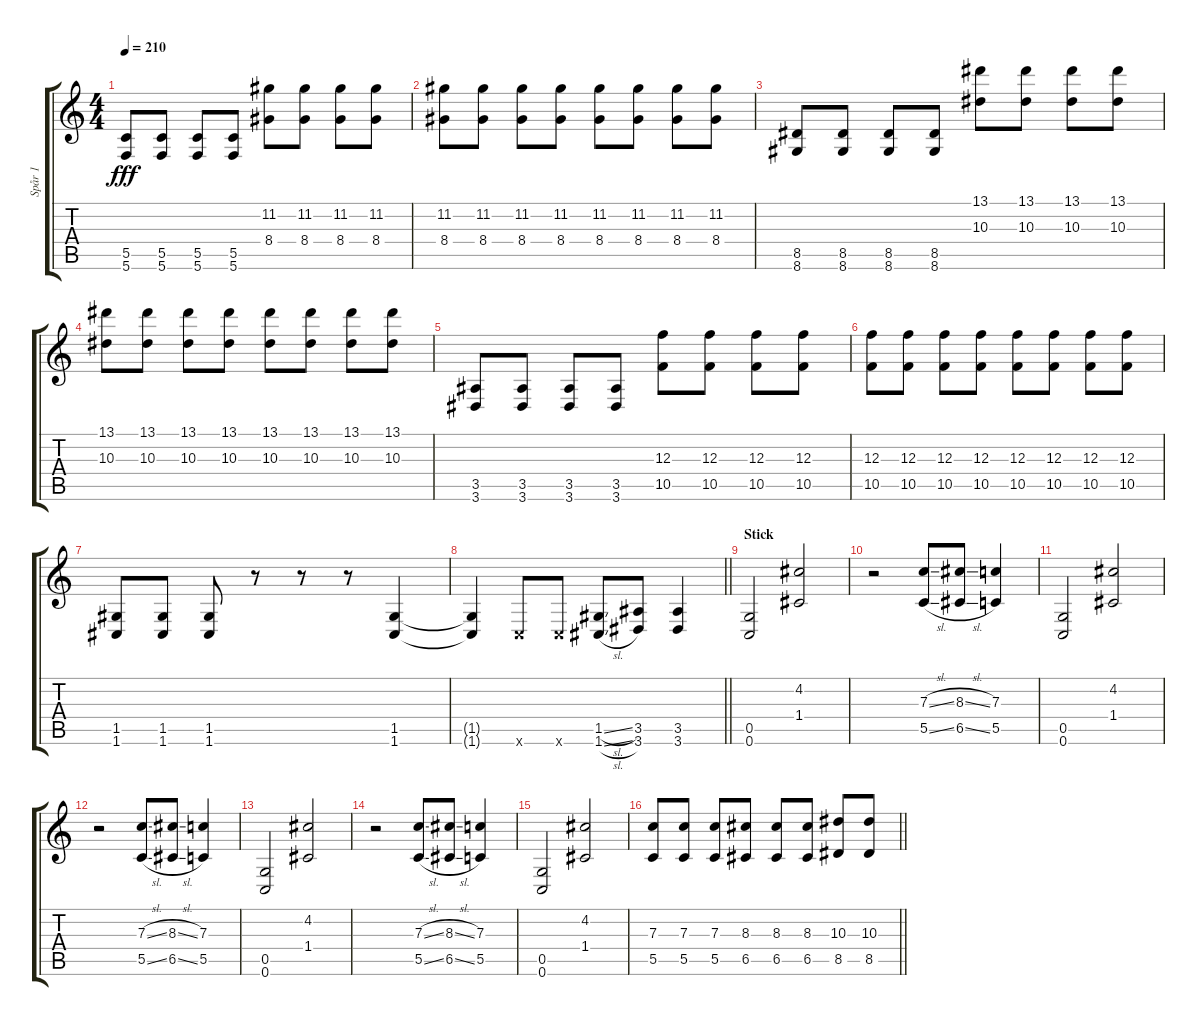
\track ("Spår 1" "Spår 1") {instrument distortionguitar}
\staff {score tabs}
\tuning (D4 A3 F3 C3 G2 C2) {hide}
\ts (4 4)
\tempo 210
\clef g2
\ks c
(5.5 5.6).8{dy fff} (5.5 5.6).8 (5.5 5.6).8 (5.5 5.6).8 (11.2 8.4).8 (11.2 8.4).8 (11.2 8.4).8 (11.2 8.4).8 |
(11.2 8.4).8 (11.2 8.4).8 (11.2 8.4).8 (11.2 8.4).8 (11.2 8.4).8 (11.2 8.4).8 (11.2 8.4).8 (11.2 8.4).8 |
(8.5 8.6).8 (8.5 8.6).8 (8.5 8.6).8 (8.5 8.6).8 (13.1 10.3).8 (13.1 10.3).8 (13.1 10.3).8 (13.1 10.3).8 |
(13.1 10.3).8 (13.1 10.3).8 (13.1 10.3).8 (13.1 10.3).8 (13.1 10.3).8 (13.1 10.3).8 (13.1 10.3).8 (13.1 10.3).8 |
(3.5 3.6).8 (3.5 3.6).8 (3.5 3.6).8 (3.5 3.6).8 (12.3 10.5).8 (12.3 10.5).8 (12.3 10.5).8 (12.3 10.5).8 |
(12.3 10.5).8 (12.3 10.5).8 (12.3 10.5).8 (12.3 10.5).8 (12.3 10.5).8 (12.3 10.5).8 (12.3 10.5).8 (12.3 10.5).8 |
(1.5 1.6).8 (1.5 1.6).8 (1.5 1.6).8 r.8 r.8 r.8 (1.5 1.6).4 |
\barLineRight lightlight
(1.5{t} 1.6{t}).4 0.6{x}.8 0.6{x}.8 (1.5{sl} 1.6{sl}).8 (3.5 3.6).8 (3.5 3.6).4 |
\section ("" "Stick")
(0.5 0.6).2 (4.2 1.4).2 |
r.2 (7.3{sl} 5.5{sl}).8 (8.3{sl} 6.5{sl}).8 (7.3 5.5).4 |
(0.5 0.6).2 (4.2 1.4).2 |
r.2 (7.3{sl} 5.5{sl}).8 (8.3{sl} 6.5{sl}).8 (7.3 5.5).4 |
(0.5 0.6).2 (4.2 1.4).2 |
r.2 (7.3{sl} 5.5{sl}).8 (8.3{sl} 6.5{sl}).8 (7.3 5.5).4 |
(0.5 0.6).2 (4.2 1.4).2 |
\barLineRight lightlight
(7.3 5.5).8 (7.3 5.5).8 (7.3 5.5).8 (8.3 6.5).8 (8.3 6.5).8 (8.3 6.5).8 (10.3 8.5).8 (10.3 8.5).8
